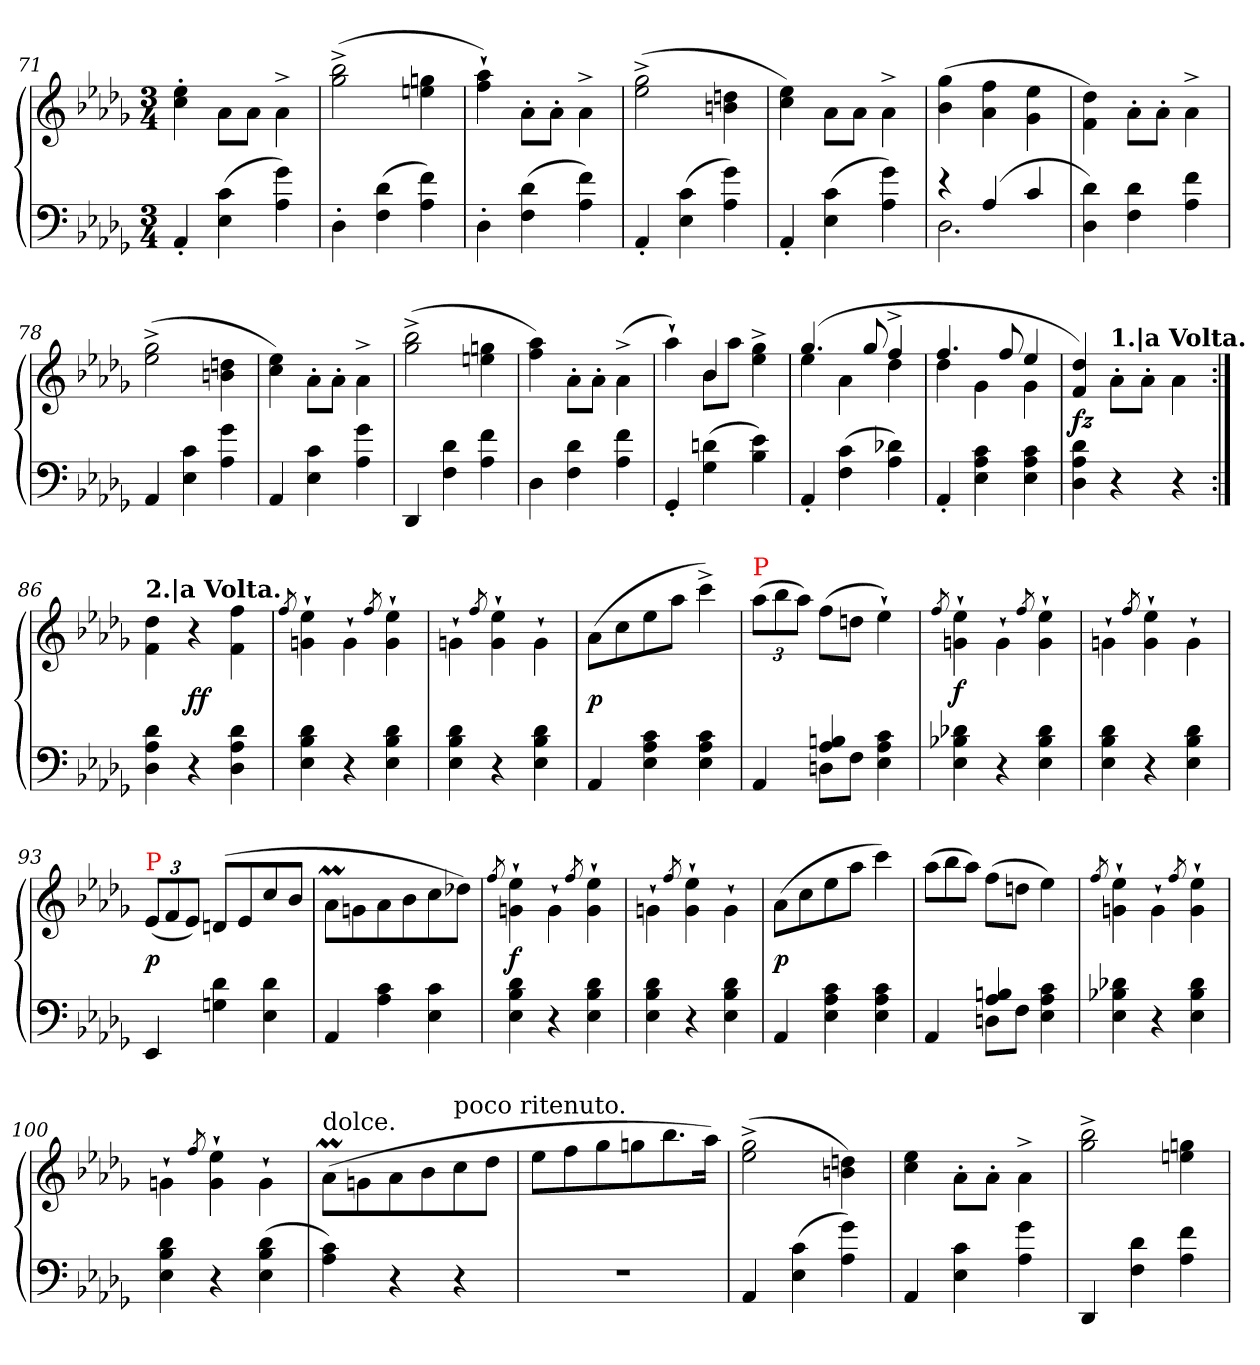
**kern	**kern	**dynam
*part1	*part1	*part1
*staff2	*staff1	*staff1/2
*clefF4	*clefG2	*
*k[b-e-a-d-g-]	*k[b-e-a-d-g-]	*
*M3/4	*M3/4	*
=71	=71	=71
4AA-'	4ee-' 4cc'	.
(4c 4E-	8a-\L	.
.	8a-J	.
4g- 4A-)	4a-^\	.
=72	=72	=72
4D-'	(2bb-^< 2gg-^<	.
(4d- 4F	.	.
4f 4A-)	4ggn 4een	.
=73	=73	=73
4D-'	4aa-` 4ff`)	.
(4d- 4F	8a-'\L	.
.	8a-'J	.
4f 4A-)	4a-^\	.
=74	=74	=74
4AA-'	(2gg-^< 2ee-^<	.
(4c 4E-	.	.
4g- 4A-)	4ddn 4bn	.
=75	=75	=75
4AA-'	4ee- 4cc)	.
(4c 4E-	8a-\L	.
.	8a-J	.
4g- 4A-)	4a-^\	.
=76	=76	=76
*^	*	*
4re	2.D-	(4gg- 4b-	.
(<4A-	.	4ff 4a-	.
4c	.	4ee- 4g-	.
*v	*v	*	*
=77	=77	=77
4d- 4D-)	4dd-\ 4f\)	.
4d- 4F	8a-'\L	.
.	8a-'J	.
4f 4A-	4a-^\	.
=78	=78	=78
4AA-	(2gg-^< 2ee-^<	.
4c 4E-	.	.
4g- 4A-	4ddn 4bn	.
=79	=79	=79
4AA-	4ee- 4cc)	.
4c 4E-	8a-'L	.
.	8a-'\J	.
4g- 4A-	4a-^\	.
=80	=80	=80
4DD-	(2bb-^< 2gg-^<	.
4d- 4F	.	.
4f 4A-	4ggn 4een	.
=81	=81	=81
4D-	4aa- 4ff)	.
4d- 4F	8a-'\L	.
.	8a-'J	.
4f 4A-	(>4a-^\	.
=82	=82	=82
*	*^	*
4GG-'	4ryy	4aa-`)	.
(4dn 4G-	4b-	8b-L	.
.	.	8aa-J	.
4e- 4B-)	4ryy	4gg-^ 4ee-^	.
=83	=83	=83	=83
4AA-'	(4.gg-	4ee-	.
(4c 4F	.	4a-	.
.	8gg-	.	.
4d-X 4A-)	4ff^	4dd-	.
=84	=84	=84	=84
4AA-'	4.ff	4dd-	.
4c 4A- 4E-	.	4g-	.
.	8ff	.	.
4c 4A- 4E-	4ee-	4g-	.
*	*v	*v	*
=85	=85	=85
4d- 4A- 4D-	4dd- 4f)	fz
!	!LO:TX:a:B:t=1.|a Volta.	!
4r	8a-'\L	.
.	8a-'J	.
4r	4a-\	.
=86:|!	=86:|!	=86:|!
!	!LO:TX:a:B:t=2.|a Volta.	!
4d- 4A- 4D-	4dd-\ 4f\	.
4r	4r	ff
4d- 4A- 4D-	4ff 4f	.
=87	=87	=87
.	8qff/	.
4d- 4B- 4E-	4ee-` 4gn`	.
4r	4g`\	.
.	8qff/	.
4d- 4B- 4E-	4ee-` 4g`	.
=88	=88	=88
4d- 4B- 4E-	4gn`\	.
.	8qff/	.
4r	4ee-` 4g`	.
4d- 4B- 4E-	4g`\	.
=89	=89	=89
4AA-	(8a-L	p
.	8cc	.
4c 4A- 4E-	8ee-	.
.	8aa-J	.
4c 4A- 4E-	4ccc^<)	.
=90	=90	=90
*^	*	*
*	*	*Xbrackettup	*
!	!	!LO:TX:a:color=red:t=P	!
4ryy	4AA-/	(12aa-L	.
.	.	12bb-	.
.	.	12aa-J)	.
4Bn 4A-	8DnL	(8ffL	.
.	8FJ	8ddnJ	.
4ryy	4c 4A- 4E-	4ee-`)	.
*v	*v	*	*
=91	=91	=91
.	8qff/	.
4d-X 4B-X 4E-	4ee-` 4gn`	f
4r	4g`\	.
.	8qff/	.
4d- 4B- 4E-	4ee-` 4g`	.
=92	=92	=92
4d- 4B- 4E-	4gn`\	.
.	8qff/	.
4r	4ee-` 4g`	.
4d- 4B- 4E-	4g`\	.
=93	=93	=93
!	!LO:TX:a:color=red:t=P	!
4EE-	(<12e-L	p
.	12f	.
.	12e-J)	.
4d- 4Gn	(8dnL	.
.	8e-	.
4d- 4E-	8cc	.
.	8b-J	.
=94	=94	=94
4AA-	8a-ML	.
.	8gn	.
4c 4A-	8a-	.
.	8b-	.
4c 4E-	8cc	.
.	8dd-XJ)	.
=95	=95	=95
.	8qff/	.
4d- 4B- 4E-	4ee-` 4gn`	f
4r	4g`\	.
.	8qff/	.
4d- 4B- 4E-	4ee-` 4g`	.
=96	=96	=96
4d- 4B- 4E-	4gn`\	.
.	8qff/	.
4r	4ee-` 4g`	.
4d- 4B- 4E-	4g`\	.
=97	=97	=97
4AA-	(8a-L	p
.	8cc	.
4c 4A- 4E-	8ee-	.
.	8aa-J	.
4c 4A- 4E-	4ccc)	.
=98	=98	=98
*^	*	*
*	*	*Xtuplet	*
4ryy	4AA-	(12aa-L	.
.	.	12bb-	.
.	.	12aa-J)	.
4Bn 4A-	8DnL	(8ffL	.
.	8FJ	8ddnJ	.
4ryy	4c 4A- 4E-	4ee-)	.
*v	*v	*	*
=99	=99	=99
.	8qff/	.
4d-X 4B-X 4E-	4ee-` 4gn`	.
4r	4g`\	.
.	8qff/	.
4d- 4B- 4E-	4ee-` 4g`	.
=100	=100	=100
4d- 4B- 4E-	4gn`\	.
.	8qff/	.
4r	4ee-` 4g`	.
(4d- 4B- 4E-	4g`\	.
=101	=101	=101
!	!LO:TX:a:t=dolce.	!
4c 4A-)	(8a-M\L	.
.	8gn	.
4r	8a-	.
.	8b-	.
!	!LO:TX:a:t=poco ritenuto.	!
4r	8cc	.
.	8dd-J	.
=102	=102	=102
2.rF	8ee-L	.
.	8ff	.
.	8gg-	.
.	8ggn	.
.	8.bb-	.
.	16aa-Jk)	.
=103	=103	=103
4AA-	(2gg-^< 2ee-^<	.
(4c 4E-	.	.
4g- 4A-)	4ddn 4bn)	.
=104	=104	=104
4AA-	4ee- 4cc	.
4c 4E-	8a-'\L	.
.	8a-'J	.
4g- 4A-	4a-^\	.
=105	=105	=105
4DD-	2bb-^< 2gg-^<	.
4d- 4F	.	.
4f 4A-	4ggn 4een	.
=	=	=
*-	*-	*-
